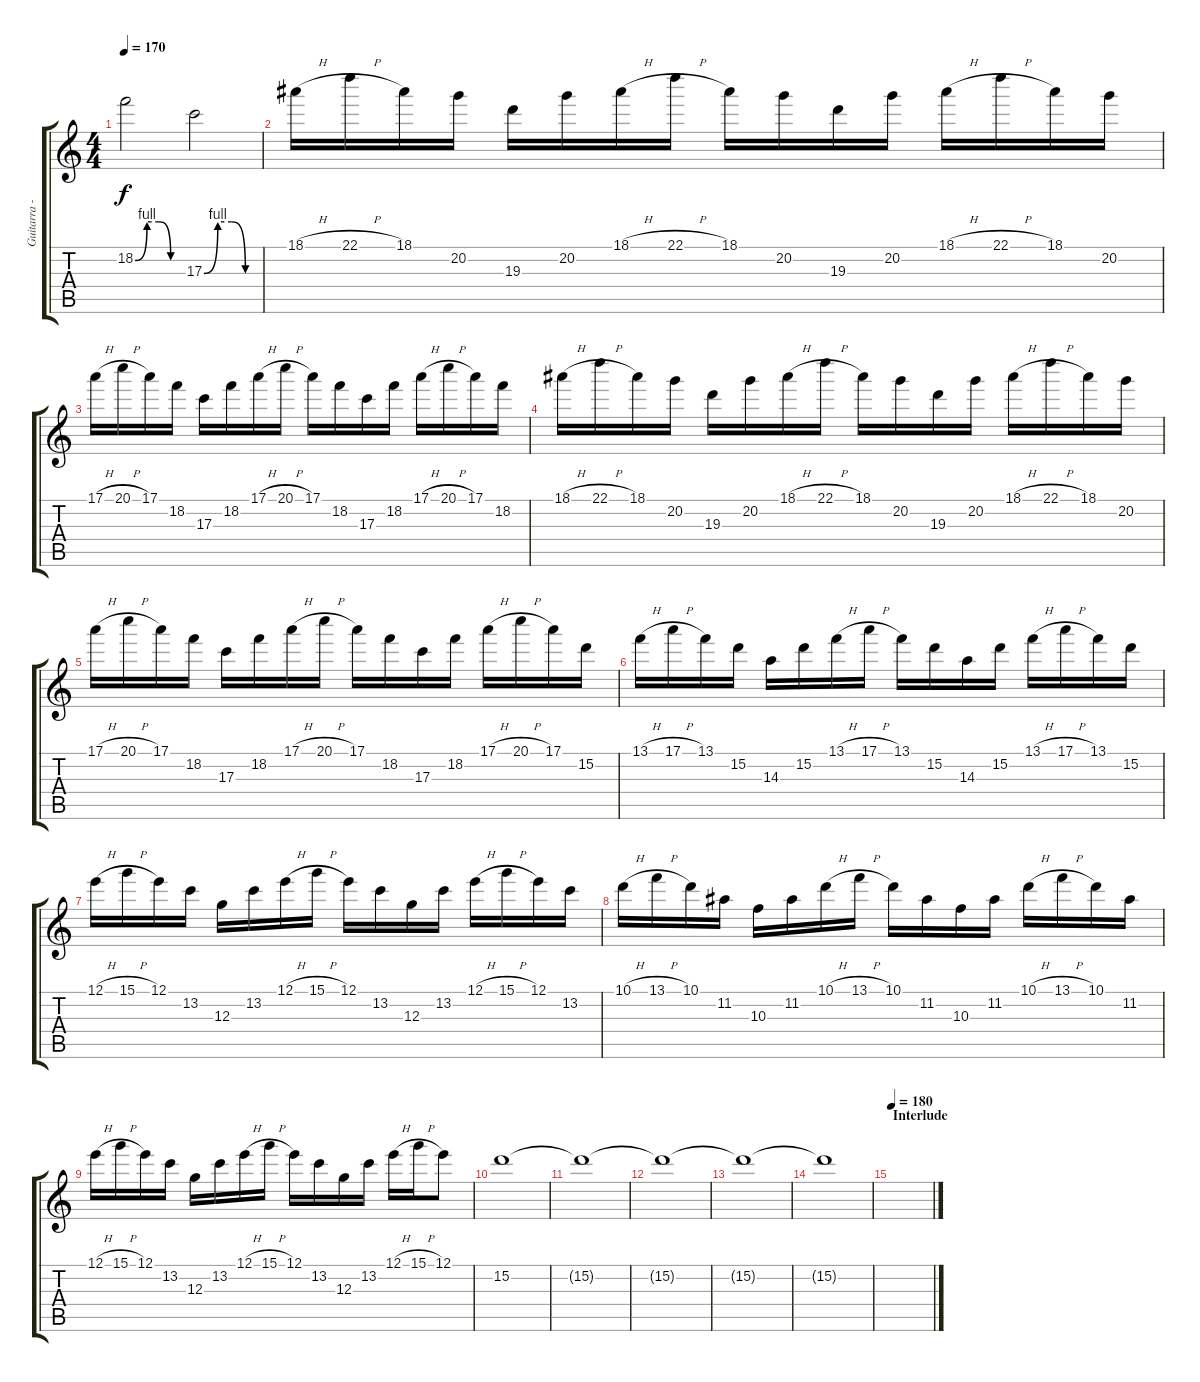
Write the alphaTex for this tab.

\track ("Guitarra - Guitar" "Guitarra -") {instrument distortionguitar}
\staff {score tabs}
\tuning (E4 B3 G3 D3 A2 E2) {hide}
\ts (4 4)
\tempo 170
\clef g2
\ks c
18.2{be (custom 0 0 15 4 30 4 45 0 60 0)}.2{dy f} 17.3{be (custom 0 0 15 4 30 4 45 0 60 0)}.2 |
18.1{h}.16 22.1{h}.16 18.1.16 20.2.16 19.3.16 20.2.16 18.1{h}.16 22.1{h}.16 18.1.16 20.2.16 19.3.16 20.2.16 18.1{h}.16 22.1{h}.16 18.1.16 20.2.16 |
17.1{h}.16 20.1{h}.16 17.1.16 18.2.16 17.3.16 18.2.16 17.1{h}.16 20.1{h}.16 17.1.16 18.2.16 17.3.16 18.2.16 17.1{h}.16 20.1{h}.16 17.1.16 18.2.16 |
18.1{h}.16 22.1{h}.16 18.1.16 20.2.16 19.3.16 20.2.16 18.1{h}.16 22.1{h}.16 18.1.16 20.2.16 19.3.16 20.2.16 18.1{h}.16 22.1{h}.16 18.1.16 20.2.16 |
17.1{h}.16 20.1{h}.16 17.1.16 18.2.16 17.3.16 18.2.16 17.1{h}.16 20.1{h}.16 17.1.16 18.2.16 17.3.16 18.2.16 17.1{h}.16 20.1{h}.16 17.1.16 15.2.16 |
13.1{h}.16 17.1{h}.16 13.1.16 15.2.16 14.3.16 15.2.16 13.1{h}.16 17.1{h}.16 13.1.16 15.2.16 14.3.16 15.2.16 13.1{h}.16 17.1{h}.16 13.1.16 15.2.16 |
12.1{h}.16 15.1{h}.16 12.1.16 13.2.16 12.3.16 13.2.16 12.1{h}.16 15.1{h}.16 12.1.16 13.2.16 12.3.16 13.2.16 12.1{h}.16 15.1{h}.16 12.1.16 13.2.16 |
10.1{h}.16 13.1{h}.16 10.1.16 11.2.16 10.3.16 11.2.16 10.1{h}.16 13.1{h}.16 10.1.16 11.2.16 10.3.16 11.2.16 10.1{h}.16 13.1{h}.16 10.1.16 11.2.16 |
12.1{h}.16 15.1{h}.16 12.1.16 13.2.16 12.3.16 13.2.16 12.1{h}.16 15.1{h}.16 12.1.16 13.2.16 12.3.16 13.2.16 12.1{h}.16 15.1{h}.16 12.1.8 |
15.2.1 |
15.2{t}.1{volume 8} |
15.2{t}.1 |
15.2{t}.1{volume 0} |
15.2{t}.1 |
\section ("" "Interlude")
\tempo 180
